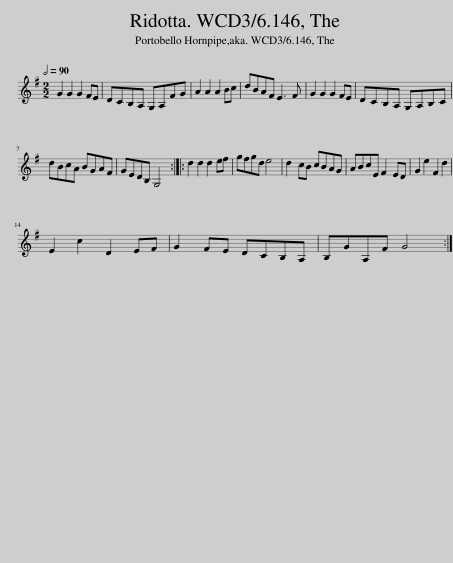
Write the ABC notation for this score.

X:1
L:1/8
Q:1/2=90
M:2/2
I:linebreak $
K:G
V:1 treble
V:1
 G2 G2 G2 FE | DCB,A, G,A,FG | A2 A2 A2 Bc | dBAF E3 F | G2 G2 G2 FE | %5
 DCB,A, G,A,B,C |$ dBcA BGAF | GEDB, G,4 :: d2 d2 d2 ef | gfgd e4 | %10
 d2 cB cBAG | ABcE F2 ED | G2 e2 F2 d2 |$ E2 c2 D2 EF | G2 FE DCB,A, | %15
 B,GA,F G4 :| %16
